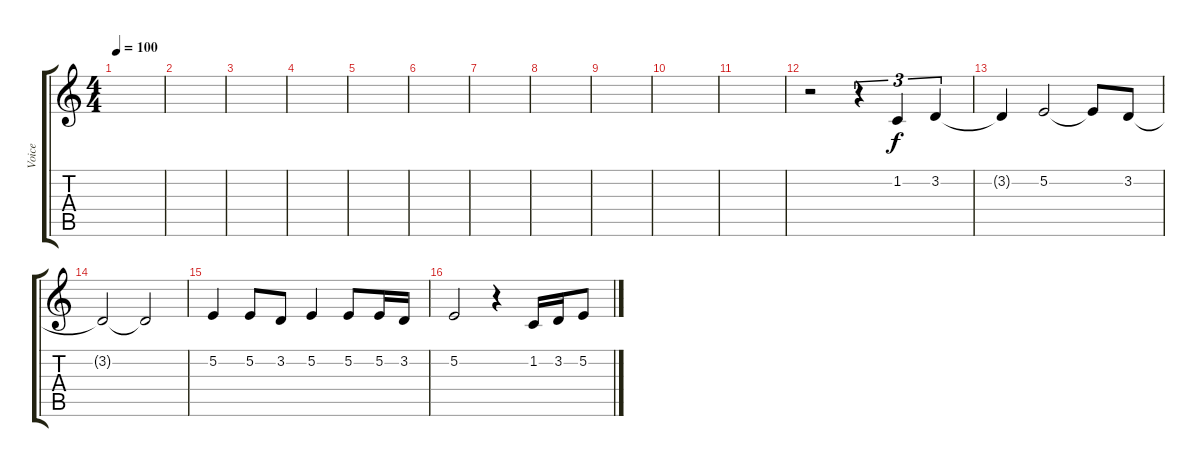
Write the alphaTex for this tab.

\track ("Voice" "Voice") {instrument frenchhorn}
\staff {score tabs}
\tuning (E4 B3 G3 D3 A2 E2) {hide}
\ts (4 4)
\tempo 100
\clef g2
\ks c
|
|
|
|
|
|
|
|
|
|
|
r.2 r.4{tu (3 2)} 1.2.4{tu (3 2)} 3.2.4{tu (3 2)} |
3.2{t}.4 5.2.2 5.2{t}.8 3.2.8{volume 5} |
3.2{t}.2 3.2{t}.2 |
5.2.4{volume 16} 5.2.8 3.2.8 5.2.4 5.2.8 5.2.16 3.2.16 |
5.2.2 r.4 1.2.16 3.2.16 5.2.8
